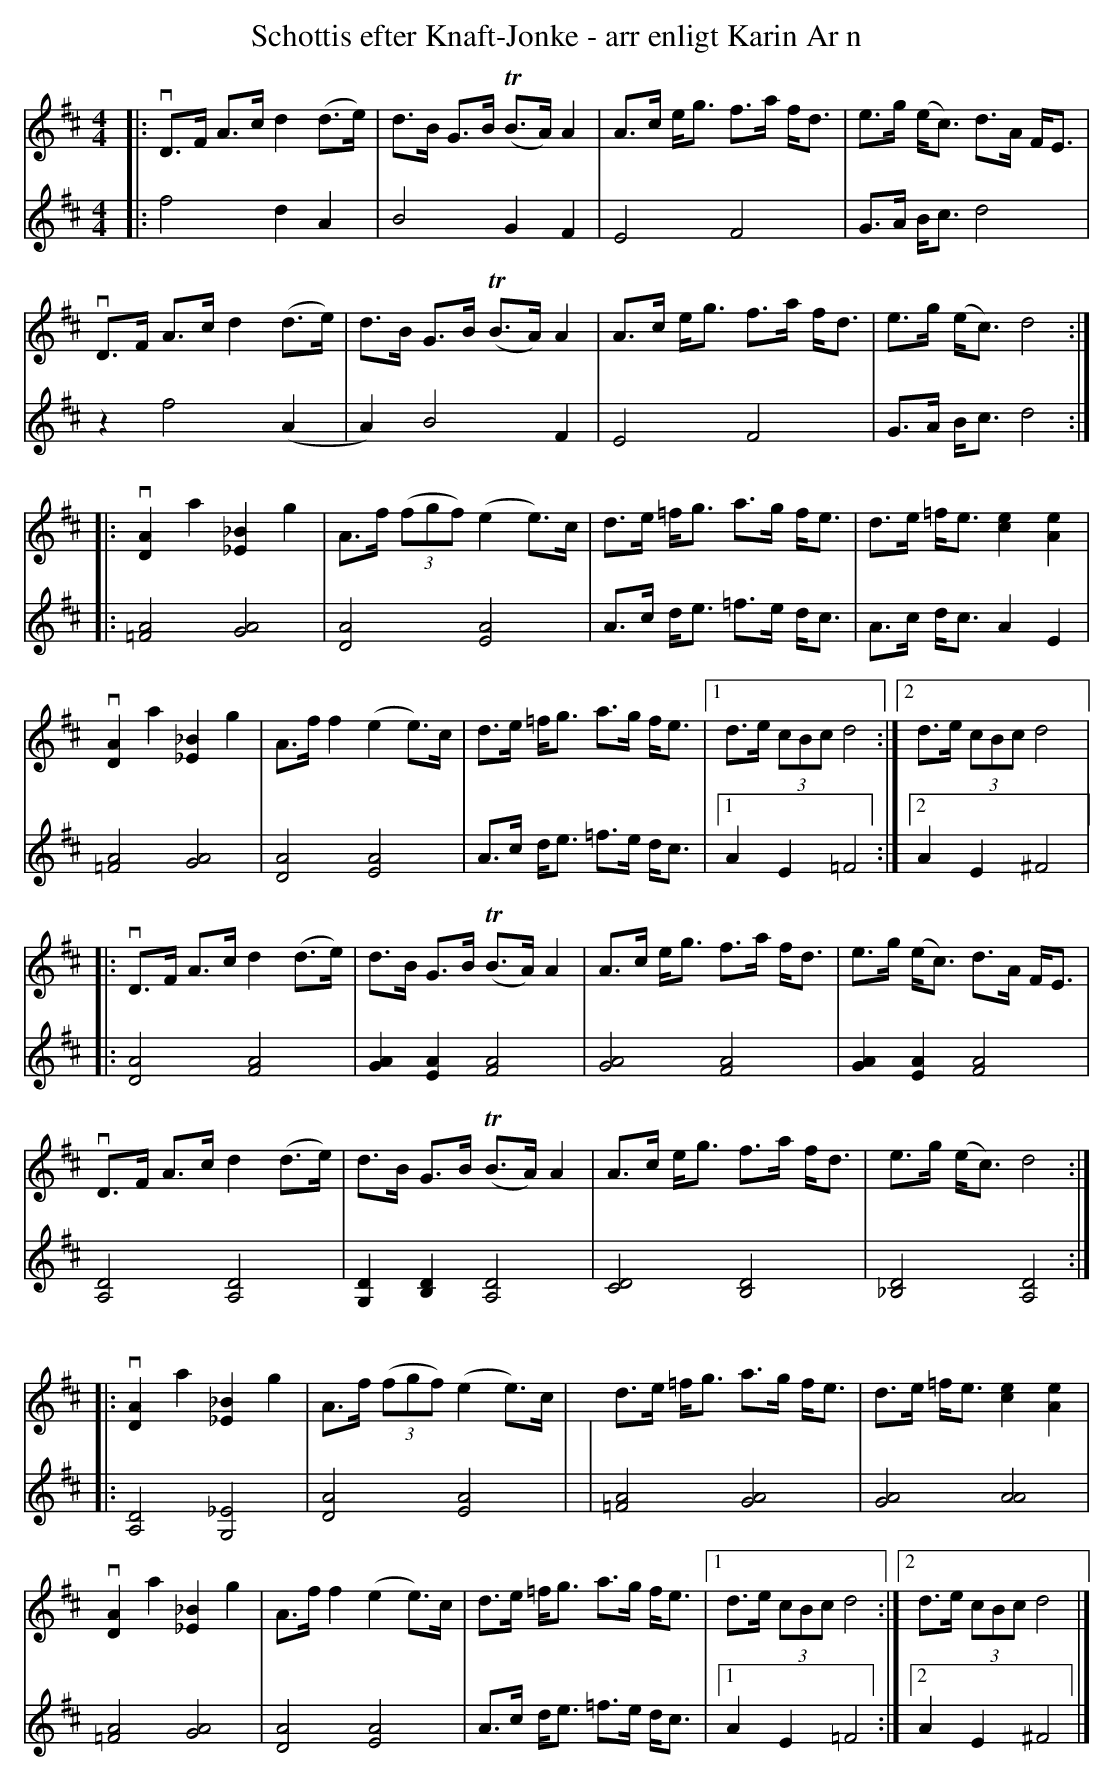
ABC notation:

X:1
T: Schottis efter Knaft-Jonke - arr enligt Karin Ar n
M: 4/4
L: 1/8
K: D
V: 1
|: vD>F A>c d2 (d>e) | d>B G>B T(B>A) A2 | A>c e<g f>a f<d | e>g (e<c) d>A F<E |
V: 2
|: f4 d2 A2 | B4 G2 F2 | E4 F4 | G>A B<c d4 |
V: 1
vD>F A>c d2 (d>e) | d>B G>B T(B>A) A2 | A>c e<g f>a f<d | e>g (e<c) d4 :|:
V: 2
z2 f4 (A2 | A2) B4 F2 | E4 F4 | G>A B<c d4 :|:
V: 1
v[DA]2 a2 [_E_B]2 g2 | A>f (3(fgf) (e2 e)>c | d>e =f<g a>g f<e | d>e =f<e [e2c2] [e2A2] |
V: 2
[=FA]4 [GA]4 | [DA]4 [EA]4 | A>c d<e =f>e d<c | A>c d<c A2 E2 |
V: 1
v[DA]2 a2 [_E_B]2 g2 | A>f f2 (e2 e)>c | d>e =f<g a>g f<e |1 d>e (3cBc d4 :|2 d>e (3cBc d4 |:
V: 2
[=FA]4 [GA]4 | [DA]4 [EA]4 | A>c d<e =f>e d<c |1 A2 E2 =F4 :|2 A2 E2 ^F4 |:
V:1
vD>F A>c d2 (d>e) | d>B G>B T(B>A) A2 | A>c e<g f>a f<d | e>g (e<c) d>A F<E |
V: 2
[DA]4 [FA]4 | [GA]2 [EA]2 [FA]4 | [GA]4 [FA]4 | [GA]2 [EA]2 [FA]4 |
V: 1
vD>F A>c d2 (d>e) | d>B G>B T(B>A) A2 | A>c e<g f>a f<d | e>g (e<c) d4 :|:
V: 2
[A,D]4 [A,D]4 | [G,D]2 [B,D]2 [A,D]4 | [CD]4 [B,D]4 | [_B,D]4 [A,D]4 :|:
V: 1
v[DA]2 a2 [_E_B]2 g2 | A>f (3(fgf) (e2 e)>c | d>e =f<g a>g f<e | d>e =f<e [e2c2] [e2A2] |
V: 2
[A,D]4 [G,_E]4 | [DA]4 [EA]4 | | [=FA]4 [GA]4 | [GA]4 [AA]4 |
V: 1
v[DA]2 a2 [_E_B]2 g2 | A>f f2 (e2 e)>c | d>e =f<g a>g f<e |1 d>e (3cBc d4 :|2 d>e (3cBc d4 |]
V: 2
[=FA]4 [GA]4 | [DA]4 [EA]4 | A>c d<e =f>e d<c |1 A2 E2 =F4 :|2 A2 E2 ^F4 |]
